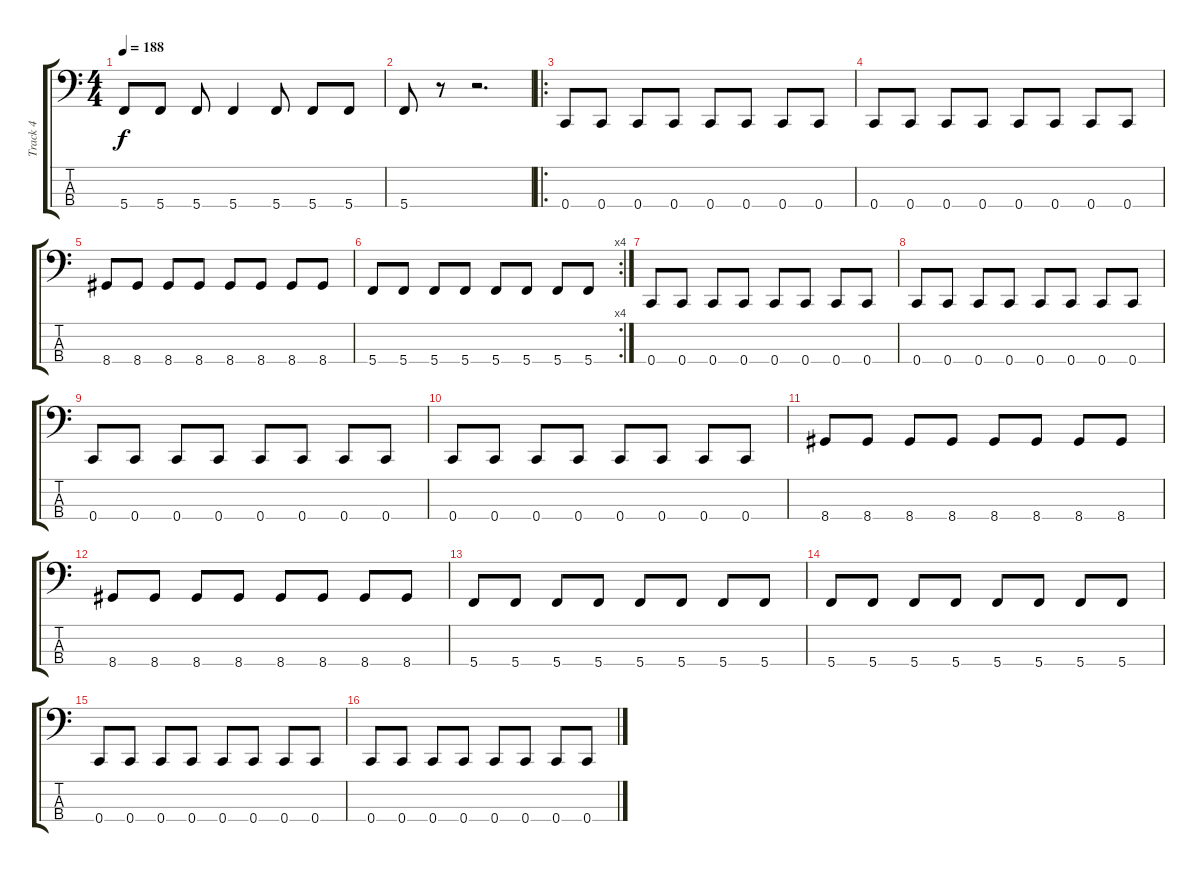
\track ("Track 4" "Track 4") {instrument electricbasspick}
\staff {score tabs}
\tuning (F2 C2 G1 C1) {hide}
\ts (4 4)
\tempo 188
\clef f4
\ks c
5.4.8{dy f} 5.4.8 5.4.8 5.4.4 5.4.8 5.4.8 5.4.8 |
5.4.8 r.8 r.2{d} |
\ro
0.4.8 0.4.8 0.4.8 0.4.8 0.4.8 0.4.8 0.4.8 0.4.8 |
0.4.8 0.4.8 0.4.8 0.4.8 0.4.8 0.4.8 0.4.8 0.4.8 |
8.4.8 8.4.8 8.4.8 8.4.8 8.4.8 8.4.8 8.4.8 8.4.8 |
\rc 4
5.4.8 5.4.8 5.4.8 5.4.8 5.4.8 5.4.8 5.4.8 5.4.8 |
0.4.8 0.4.8 0.4.8 0.4.8 0.4.8 0.4.8 0.4.8 0.4.8 |
0.4.8 0.4.8 0.4.8 0.4.8 0.4.8 0.4.8 0.4.8 0.4.8 |
0.4.8 0.4.8 0.4.8 0.4.8 0.4.8 0.4.8 0.4.8 0.4.8 |
0.4.8 0.4.8 0.4.8 0.4.8 0.4.8 0.4.8 0.4.8 0.4.8 |
8.4.8 8.4.8 8.4.8 8.4.8 8.4.8 8.4.8 8.4.8 8.4.8 |
8.4.8 8.4.8 8.4.8 8.4.8 8.4.8 8.4.8 8.4.8 8.4.8 |
5.4.8 5.4.8 5.4.8 5.4.8 5.4.8 5.4.8 5.4.8 5.4.8 |
5.4.8 5.4.8 5.4.8 5.4.8 5.4.8 5.4.8 5.4.8 5.4.8 |
0.4.8 0.4.8 0.4.8 0.4.8 0.4.8 0.4.8 0.4.8 0.4.8 |
0.4.8 0.4.8 0.4.8 0.4.8 0.4.8 0.4.8 0.4.8 0.4.8
